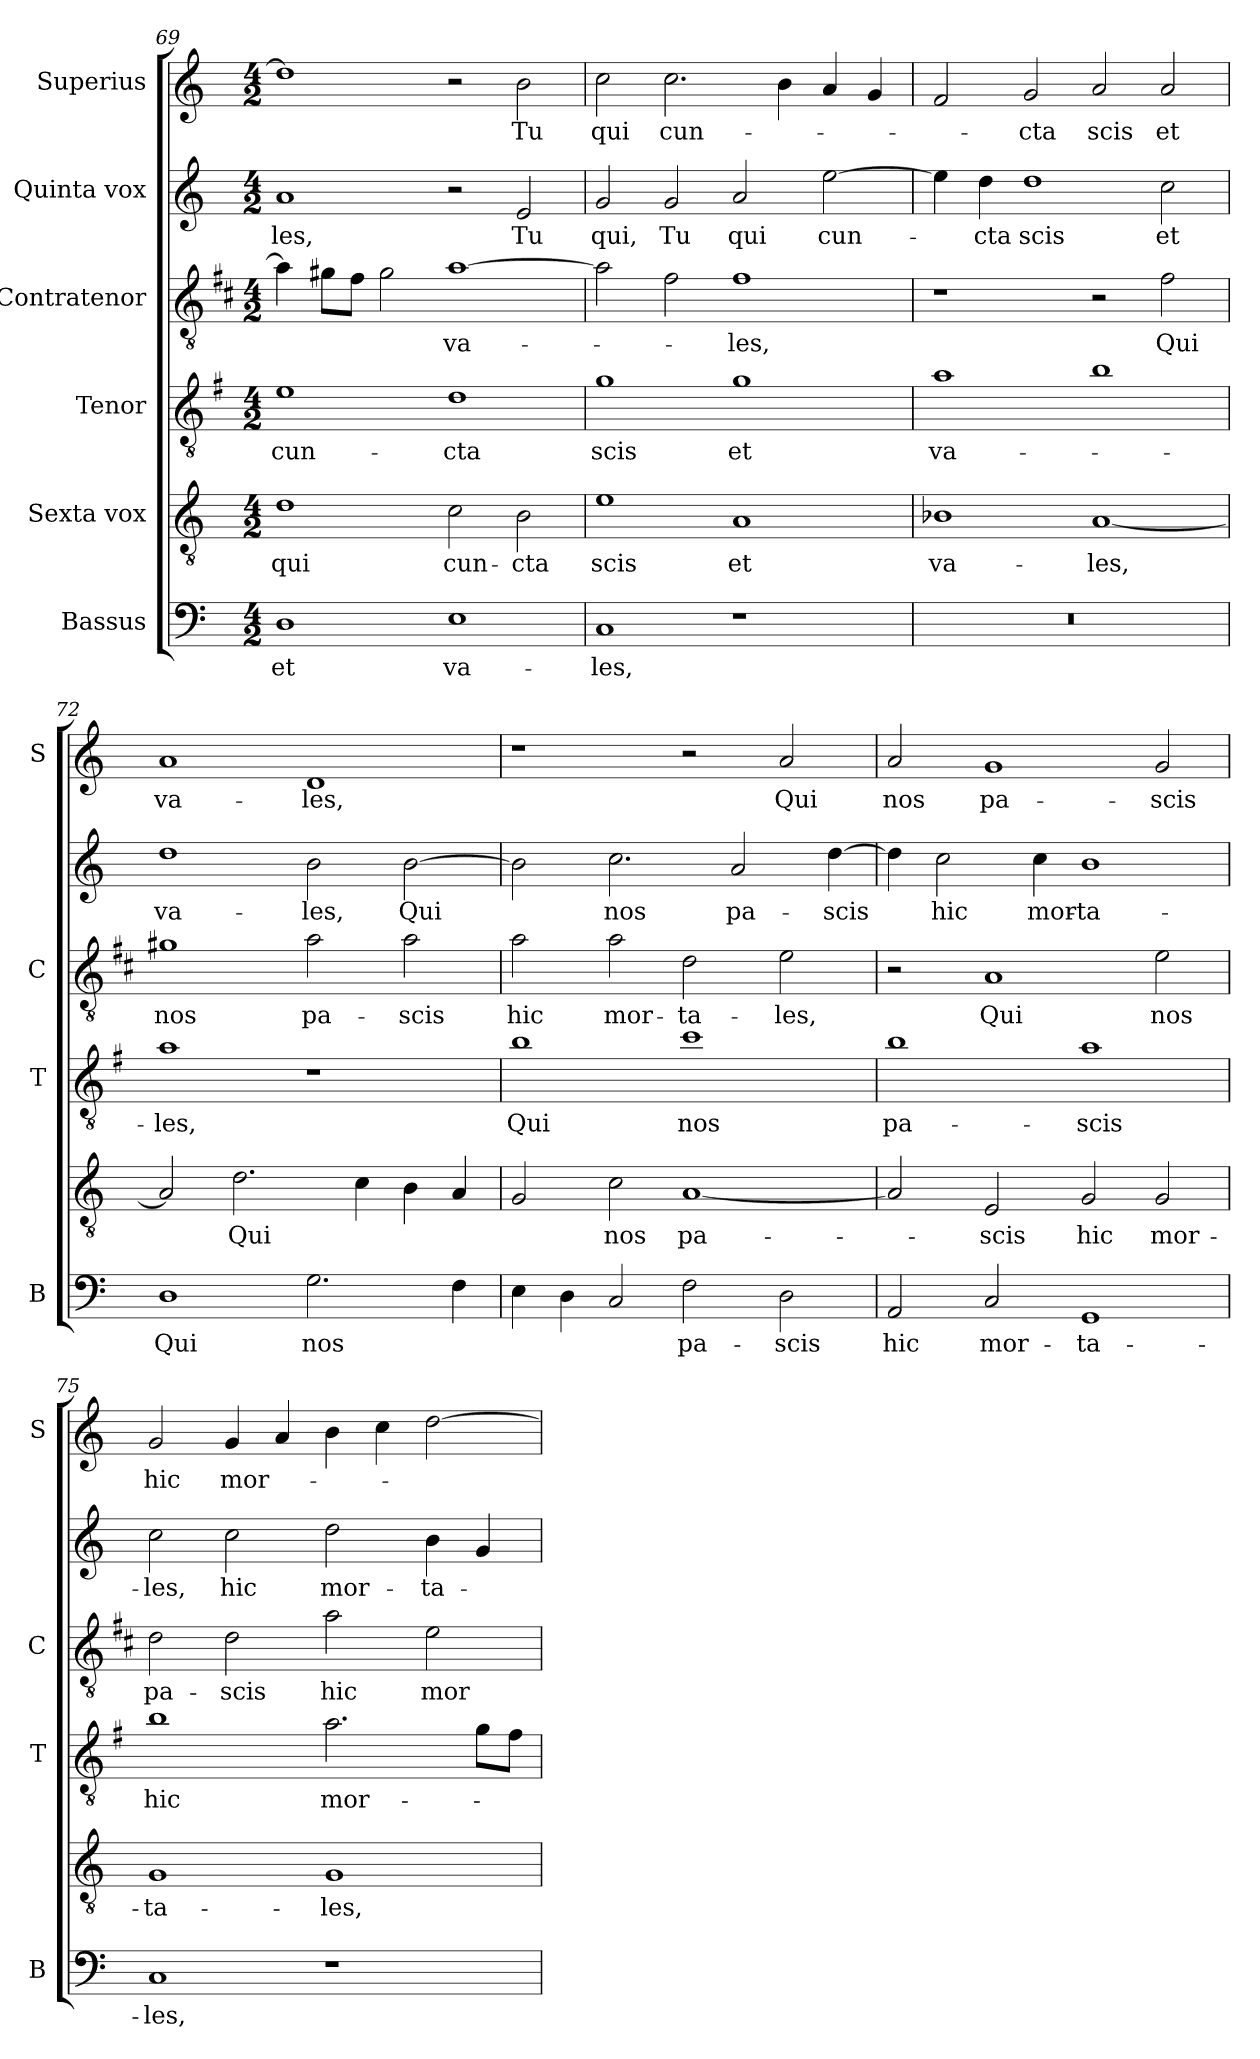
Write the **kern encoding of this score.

**kern	**text	**kern	**text	**kern	**text	**kern	**text	**kern	**text	**kern	**text
*part6	*part6	*part5	*part5	*part4	*part4	*part3	*part3	*part2	*part2	*part1	*part1
*staff6	*staff6	*staff5	*staff5	*staff4	*staff4	*staff3	*staff3	*staff2	*staff2	*staff1	*staff1
*I"Bassus	*	*I"Sexta vox	*	*I"Tenor	*	*I"Contratenor	*	*I"Quinta vox	*	*I"Superius	*
*I'B	*	*	*	*I'T	*	*I'C	*	*	*	*I'S	*
*clefF4	*	*clefGv2	*	*clefGv2	*	*clefGv2	*	*clefG2	*	*clefG2	*
*	*	*	*	*ITrd4c7	*	*ITrd1c2	*	*	*	*	*
*k[]	*	*k[]	*	*k[]	*	*k[]	*	*k[]	*	*k[]	*
*C:	*	*C:	*	*C:	*	*C:	*	*C:	*	*C:	*
*M4/2	*	*M4/2	*	*M4/2	*	*M4/2	*	*M4/2	*	*M4/2	*
=69	=69	=69	=69	=69	=69	=69	=69	=69	=69	=69	=69
!	!LO:LY:b	!	!LO:LY:b	!	!LO:LY:b	!	!	!	!LO:LY:b	!	!
1D	et	1d	qui	1A	cun-	4g\]	.	1a	-les,	1dd]	.
.	.	.	.	.	.	8f#X\L	.	.	.	.	.
.	.	.	.	.	.	8e\J	.	.	.	.	.
.	.	.	.	.	.	2f#\	.	.	.	.	.
!	!LO:LY:b	!	!LO:LY:b	!	!LO:LY:b	!	!LO:LY:b	!	!	!	!
1E	va-	2c\	cun-	1G	-cta	[1g	va-	2r	.	2r	.
!	!	!	!LO:LY:b	!	!	!	!	!	!LO:LY:b	!	!LO:LY:b
.	.	2B\	-cta	.	.	.	.	2e/	Tu	2b\	Tu
=70	=70	=70	=70	=70	=70	=70	=70	=70	=70	=70	=70
!	!LO:LY:b	!	!LO:LY:b	!	!LO:LY:b	!	!	!	!LO:LY:b	!	!LO:LY:b
1C	-les,	1e	scis	1c	scis	2g\]	.	2g/	qui,	2cc\	qui
!	!	!	!	!	!	!	!	!	!LO:LY:b	!	!LO:LY:b
.	.	.	.	.	.	2e\	.	2g/	Tu	2.cc\	cun-
!	!	!	!LO:LY:b	!	!LO:LY:b	!	!LO:LY:b	!	!LO:LY:b	!	!
1r	.	1A	et	1c	et	1e	-les,	2a/	qui	.	.
.	.	.	.	.	.	.	.	.	.	4b\	.
!	!	!	!	!	!	!	!	!	!LO:LY:b	!	!
.	.	.	.	.	.	.	.	[2ee\	cun-	4a/	.
.	.	.	.	.	.	.	.	.	.	4g/	.
=71	=71	=71	=71	=71	=71	=71	=71	=71	=71	=71	=71
!	!	!	!LO:LY:b	!	!LO:LY:b	!	!	!	!	!	!
0r	.	1B-X	va-	1d	va-	1r	.	4ee\]	.	2f/	.
!	!	!	!	!	!	!	!	!	!LO:LY:b	!	!
.	.	.	.	.	.	.	.	4dd\	-cta	.	.
!	!	!	!	!	!	!	!	!	!LO:LY:b	!	!LO:LY:b
.	.	.	.	.	.	.	.	1dd	scis	2g/	-cta
!	!	!	!LO:LY:b	!	!	!	!	!	!	!	!LO:LY:b
.	.	[1A	-les,	1e	.	2r	.	.	.	2a/	scis
!	!	!	!	!	!	!	!LO:LY:b	!	!LO:LY:b	!	!LO:LY:b
.	.	.	.	.	.	2e\	Qui	2cc\	et	2a/	et
!!LO:LB:g=z
=72	=72	=72	=72	=72	=72	=72	=72	=72	=72	=72	=72
!	!LO:LY:b	!	!	!	!LO:LY:b	!	!LO:LY:b	!	!LO:LY:b	!	!LO:LY:b
1D	Qui	2A/]	.	1d	-les,	1f#X	nos	1dd	va-	1a	va-
!	!	!	!LO:LY:b	!	!	!	!	!	!	!	!
.	.	2.d\	Qui	.	.	.	.	.	.	.	.
!	!LO:LY:b	!	!	!	!	!	!LO:LY:b	!	!LO:LY:b	!	!LO:LY:b
2.G\	nos	.	.	1r	.	2g\	pa-	2b\	-les,	1d	-les,
.	.	4c\	.	.	.	.	.	.	.	.	.
!	!	!	!	!	!	!	!LO:LY:b	!	!LO:LY:b	!	!
.	.	4B\	.	.	.	2g\	-scis	[2b\	Qui	.	.
4F\	.	4A/	.	.	.	.	.	.	.	.	.
=73	=73	=73	=73	=73	=73	=73	=73	=73	=73	=73	=73
!	!	!	!	!	!LO:LY:b	!	!LO:LY:b	!	!	!	!
4E\	.	2G/	.	1e	Qui	2g\	hic	2b\]	.	1r	.
4D\	.	.	.	.	.	.	.	.	.	.	.
!	!	!	!LO:LY:b	!	!	!	!LO:LY:b	!	!LO:LY:b	!	!
2C/	.	2c\	nos	.	.	2g\	mor-	2.cc\	nos	.	.
!	!LO:LY:b	!	!LO:LY:b	!	!LO:LY:b	!	!LO:LY:b	!	!	!	!
2F\	pa-	[1A	pa-	1f	nos	2c\	-ta-	.	.	2r	.
!	!	!	!	!	!	!	!	!	!LO:LY:b	!	!
.	.	.	.	.	.	.	.	2a/	pa-	.	.
!	!LO:LY:b	!	!	!	!	!	!LO:LY:b	!	!	!	!LO:LY:b
2D\	-scis	.	.	.	.	2d\	-les,	.	.	2a/	Qui
!	!	!	!	!	!	!	!	!	!LO:LY:b	!	!
.	.	.	.	.	.	.	.	[4dd\	-scis	.	.
=74	=74	=74	=74	=74	=74	=74	=74	=74	=74	=74	=74
!	!LO:LY:b	!	!	!	!LO:LY:b	!	!	!	!	!	!LO:LY:b
2AA/	hic	2A/]	.	1e	pa-	2r	.	4dd\]	.	2a/	nos
!	!	!	!	!	!	!	!	!	!LO:LY:b	!	!
.	.	.	.	.	.	.	.	2cc\	hic	.	.
!	!LO:LY:b	!	!LO:LY:b	!	!	!	!LO:LY:b	!	!	!	!LO:LY:b
2C/	mor-	2E/	-scis	.	.	1G	Qui	.	.	1g	pa-
!	!	!	!	!	!	!	!	!	!LO:LY:b	!	!
.	.	.	.	.	.	.	.	4cc\	mor-	.	.
!	!LO:LY:b	!	!LO:LY:b	!	!LO:LY:b	!	!	!	!LO:LY:b	!	!
1GG	-ta-	2G/	hic	1d	-scis	.	.	1b	-ta-	.	.
!	!	!	!LO:LY:b	!	!	!	!LO:LY:b	!	!	!	!LO:LY:b
.	.	2G/	mor-	.	.	2d\	nos	.	.	2g/	-scis
=75	=75	=75	=75	=75	=75	=75	=75	=75	=75	=75	=75
!	!LO:LY:b	!	!LO:LY:b	!	!LO:LY:b	!	!LO:LY:b	!	!LO:LY:b	!	!LO:LY:b
1C	-les,	1G	-ta-	1e	hic	2c\	pa-	2cc\	-les,	2g/	hic
!	!	!	!	!	!	!	!LO:LY:b	!	!LO:LY:b	!	!LO:LY:b
.	.	.	.	.	.	2c\	-scis	2cc\	hic	4g/	mor-
.	.	.	.	.	.	.	.	.	.	4a/	.
!	!	!	!LO:LY:b	!	!LO:LY:b	!	!LO:LY:b	!	!LO:LY:b	!	!
1r	.	1G	-les,	2.d\	mor-	2g\	hic	2dd\	mor-	4b\	.
.	.	.	.	.	.	.	.	.	.	4cc\	.
!	!	!	!	!	!	!	!LO:LY:b	!	!LO:LY:b	!	!
.	.	.	.	.	.	2d\	mor-	4b\	-ta-	[2dd\	.
.	.	.	.	8c\L	.	.	.	4g/	.	.	.
.	.	.	.	8B\J	.	.	.	.	.	.	.
=	=	=	=	=	=	=	=	=	=	=	=
*-	*-	*-	*-	*-	*-	*-	*-	*-	*-	*-	*-
